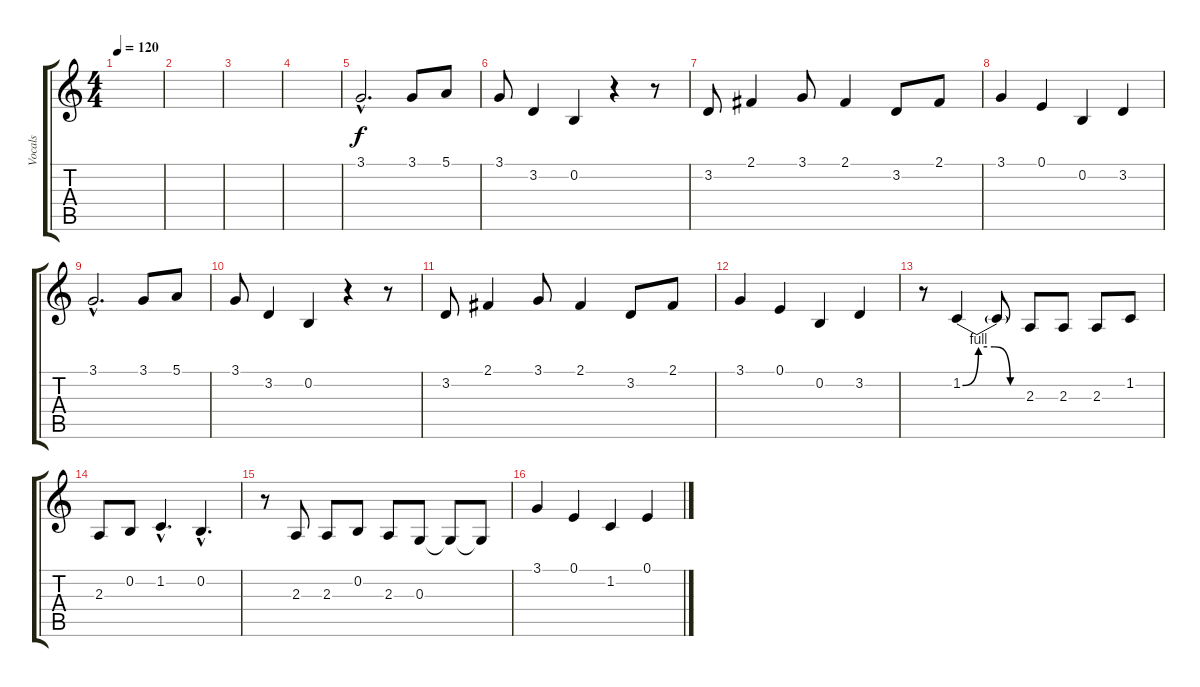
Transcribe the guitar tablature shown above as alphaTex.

\track ("Vocals" "Vocals") {instrument lead1square}
\staff {score tabs}
\tuning (E4 B3 G3 D3 A2 E2) {hide}
\ts (4 4)
\tempo 120
\clef g2
\ks c
|
|
|
|
3.1{hac}.2{d} 3.1.8 5.1.8 |
3.1.8 3.2.4 0.2.4 r.4 r.8 |
3.2.8 2.1.4 3.1.8 2.1.4 3.2.8 2.1.8 |
3.1.4 0.1.4 0.2.4 3.2.4 |
3.1{hac}.2{d} 3.1.8 5.1.8 |
3.1.8 3.2.4 0.2.4 r.4 r.8 |
3.2.8 2.1.4 3.1.8 2.1.4 3.2.8 2.1.8 |
3.1.4 0.1.4 0.2.4 3.2.4 |
r.8 1.2{be (custom 0 0 15 4 30 4 45 0 60 0)}.4 1.2{t}.8 2.3.8 2.3.8 2.3.8 1.2.8 |
2.3.8 0.2.8 1.2{hac}.4{d} 0.2{hac}.4{d} |
r.8 2.3.8 2.3.8 0.2.8 2.3.8 0.3.8 0.3{t}.8 0.3{t}.8 |
3.1.4 0.1.4 1.2.4 0.1.4
